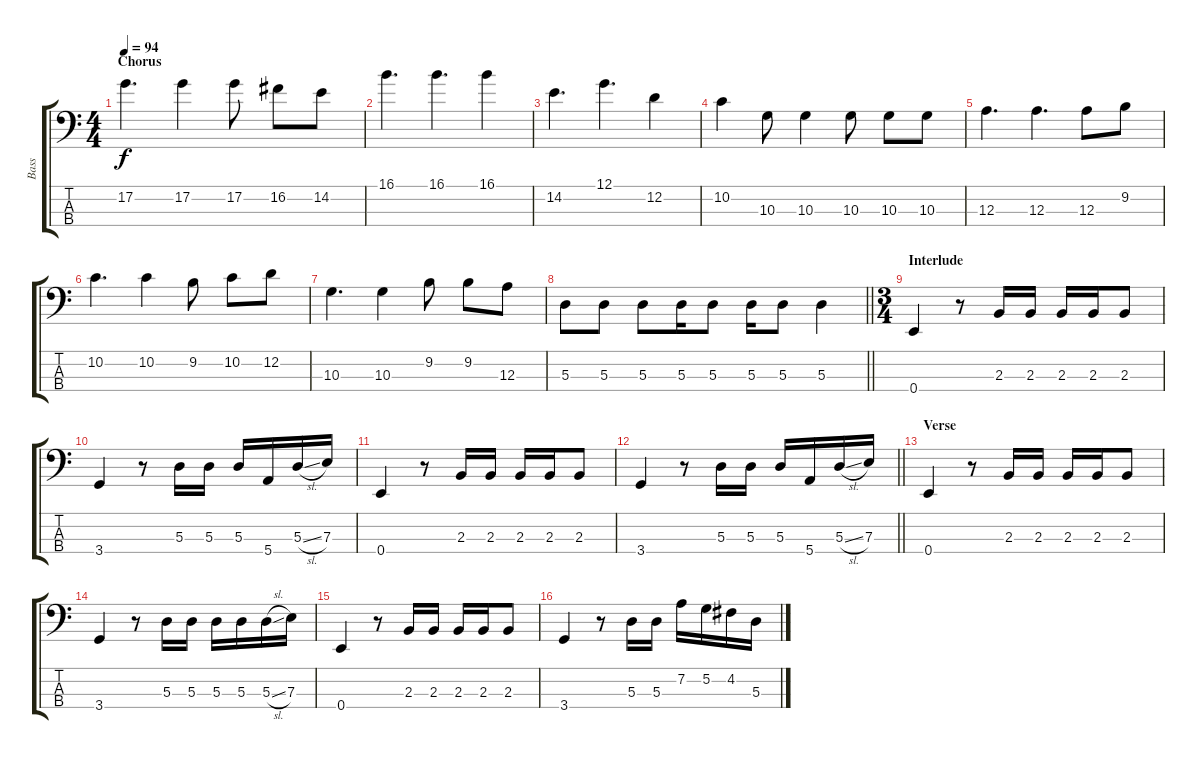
\track ("Bass" "Bass") {instrument electricbassfinger}
\staff {score tabs}
\tuning (G2 D2 A1 E1) {hide}
\ts (4 4)
\section ("" "Chorus")
\tempo 94
\clef f4
\ks c
17.2.4{d dy f} 17.2.4 17.2.8 16.2.8 14.2.8 |
16.1.4{d} 16.1.4{d} 16.1.4 |
14.2.4{d} 12.1.4{d} 12.2.4 |
10.2.4 10.3.8 10.3.4 10.3.8 10.3.8 10.3.8 |
12.3.4{d} 12.3.4{d} 12.3.8 9.2.8 |
10.2.4{d} 10.2.4 9.2.8 10.2.8 12.2.8 |
10.3.4{d} 10.3.4 9.2.8 9.2.8 12.3.8 |
\barLineRight lightlight
5.3.8 5.3.8 5.3.8 5.3.16 5.3.8 5.3.16 5.3.8 5.3.4 |
\ts (3 4)
\section ("" "Interlude")
0.4.4 r.8 2.3.16 2.3.16 2.3.16 2.3.16 2.3.8 |
3.4.4 r.8 5.3.16 5.3.16 5.3.16 5.4.16 5.3{sl}.16 7.3.16 |
0.4.4 r.8 2.3.16 2.3.16 2.3.16 2.3.16 2.3.8 |
\barLineRight lightlight
3.4.4 r.8 5.3.16 5.3.16 5.3.16 5.4.16 5.3{sl}.16 7.3.16 |
\section ("" "Verse")
0.4.4 r.8 2.3.16 2.3.16 2.3.16 2.3.16 2.3.8 |
3.4.4 r.8 5.3.16 5.3.16 5.3.16 5.3.16 5.3{sl}.16 7.3.16 |
0.4.4 r.8 2.3.16 2.3.16 2.3.16 2.3.16 2.3.8 |
3.4.4 r.8 5.3.16 5.3.16 7.2.16 5.2.16 4.2.16 5.3.16
